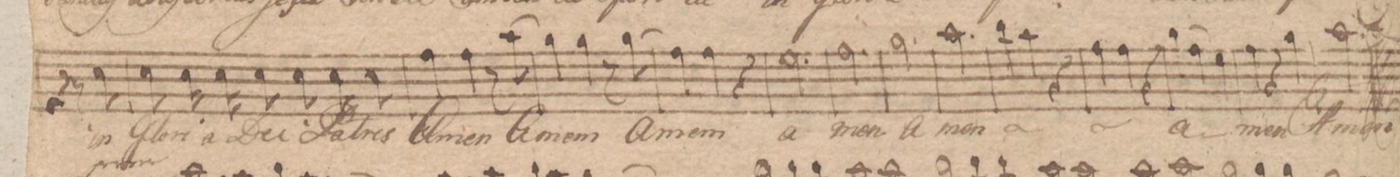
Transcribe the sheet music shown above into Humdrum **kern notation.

**kern	**text	**dynam
*I"Soprano	*	*
*clefC1	*	*
*k[f#c#]	*	*
*M3/4	*	*
4r	.	.
8r	.	.
8a\	in	.
=168	=168	=168
8a\	Glo-	.
16a\	-ri-	.
16a\	-a	.
8a\	De-	.
8a\	-i	.
8a\	Pa-	.
8a\	-tris	.
=169	=169	=169
4dd\	A-	.
4dd\	-men	.
8r	.	.
(8ff#\	A-	.
=170	=170	=170
4ee\)	.	.
4ee\	-men	.
8r	.	.
(8ee\	A-	.
=171	=171	=171
4dd\)	.	.
4dd\	-men	.
4r	.	.
=172	=172	=172
2.cc#\	a-	.
=173	=173	=173
2.dd\	-men	.
=174	=174	=174
2.ee\	a-	.
=175	=175	=175
2.ff#\	-men	.
=176	=176	=176
4gg\	a-	.
4ff#\	.	.
4r	.	.
=177	=177	=177
4dd\	-a	.
4dd\	.	.
4r	.	.
=178	=178	=178
(4ee\	a-	.
4dd\)	.	.
4cc#\	.	.
=179	=179	=179
4dd\	-men	.
4r	.	.
4ee\	A-	.
=180	=180	=180
2.ff#\	-men	.
==	==	==
*-	*-	*-
